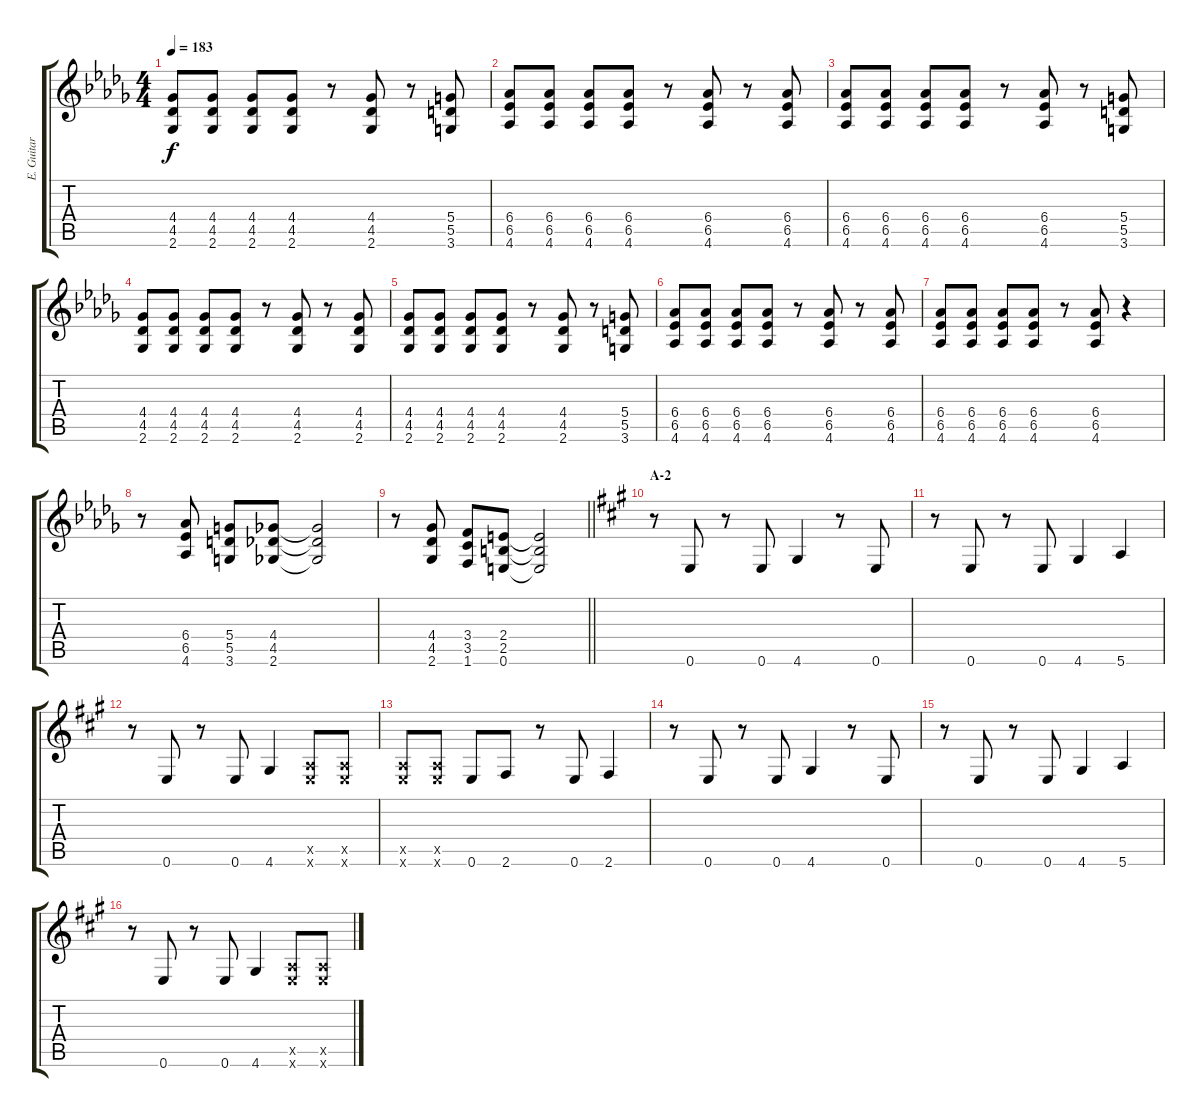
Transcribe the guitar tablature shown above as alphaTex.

\track ("E. Guitar II" "E. Guitar ") {instrument overdrivenguitar}
\staff {score tabs}
\tuning (E4 B3 G3 D3 A2 E2) {hide}
\ts (4 4)
\tempo 183
\clef g2
\ks db
(4.4 4.5 2.6).8{dy f} (4.4 4.5 2.6).8 (4.4 4.5 2.6).8 (4.4 4.5 2.6).8 r.8 (4.4 4.5 2.6).8 r.8 (5.4 5.5 3.6).8 |
(6.4 6.5 4.6).8 (6.4 6.5 4.6).8 (6.4 6.5 4.6).8 (6.4 6.5 4.6).8 r.8 (6.4 6.5 4.6).8 r.8 (6.4 6.5 4.6).8 |
(6.4 6.5 4.6).8 (6.4 6.5 4.6).8 (6.4 6.5 4.6).8 (6.4 6.5 4.6).8 r.8 (6.4 6.5 4.6).8 r.8 (5.4 5.5 3.6).8 |
(4.4 4.5 2.6).8 (4.4 4.5 2.6).8 (4.4 4.5 2.6).8 (4.4 4.5 2.6).8 r.8 (4.4 4.5 2.6).8 r.8 (4.4 4.5 2.6).8 |
(4.4 4.5 2.6).8 (4.4 4.5 2.6).8 (4.4 4.5 2.6).8 (4.4 4.5 2.6).8 r.8 (4.4 4.5 2.6).8 r.8 (5.4 5.5 3.6).8 |
(6.4 6.5 4.6).8 (6.4 6.5 4.6).8 (6.4 6.5 4.6).8 (6.4 6.5 4.6).8 r.8 (6.4 6.5 4.6).8 r.8 (6.4 6.5 4.6).8 |
(6.4 6.5 4.6).8 (6.4 6.5 4.6).8 (6.4 6.5 4.6).8 (6.4 6.5 4.6).8 r.8 (6.4 6.5 4.6).8 r.4 |
r.8 (6.4 6.5 4.6).8 (5.4 5.5 3.6).8 (4.4 4.5 2.6).8 (4.4{t} 4.5{t} 2.6{t}).2 |
\barLineRight lightlight
r.8 (4.4 4.5 2.6).8 (3.4 3.5 1.6).8 (2.4 2.5 0.6).8 (2.4{t} 2.5{t} 0.6{t}).2 |
\section ("" "A-2")
\ks a
r.8 0.6.8 r.8 0.6.8 4.6.4 r.8 0.6.8 |
r.8 0.6.8 r.8 0.6.8 4.6.4 5.6.4 |
r.8 0.6.8 r.8 0.6.8 4.6.4 (0.5{x} 0.6{x}).8 (0.5{x} 0.6{x}).8 |
(0.5{x} 0.6{x}).8 (0.5{x} 0.6{x}).8 0.6.8 2.6.8 r.8 0.6.8 2.6.4 |
r.8 0.6.8 r.8 0.6.8 4.6.4 r.8 0.6.8 |
r.8 0.6.8 r.8 0.6.8 4.6.4 5.6.4 |
r.8 0.6.8 r.8 0.6.8 4.6.4 (0.5{x} 0.6{x}).8 (0.5{x} 0.6{x}).8
